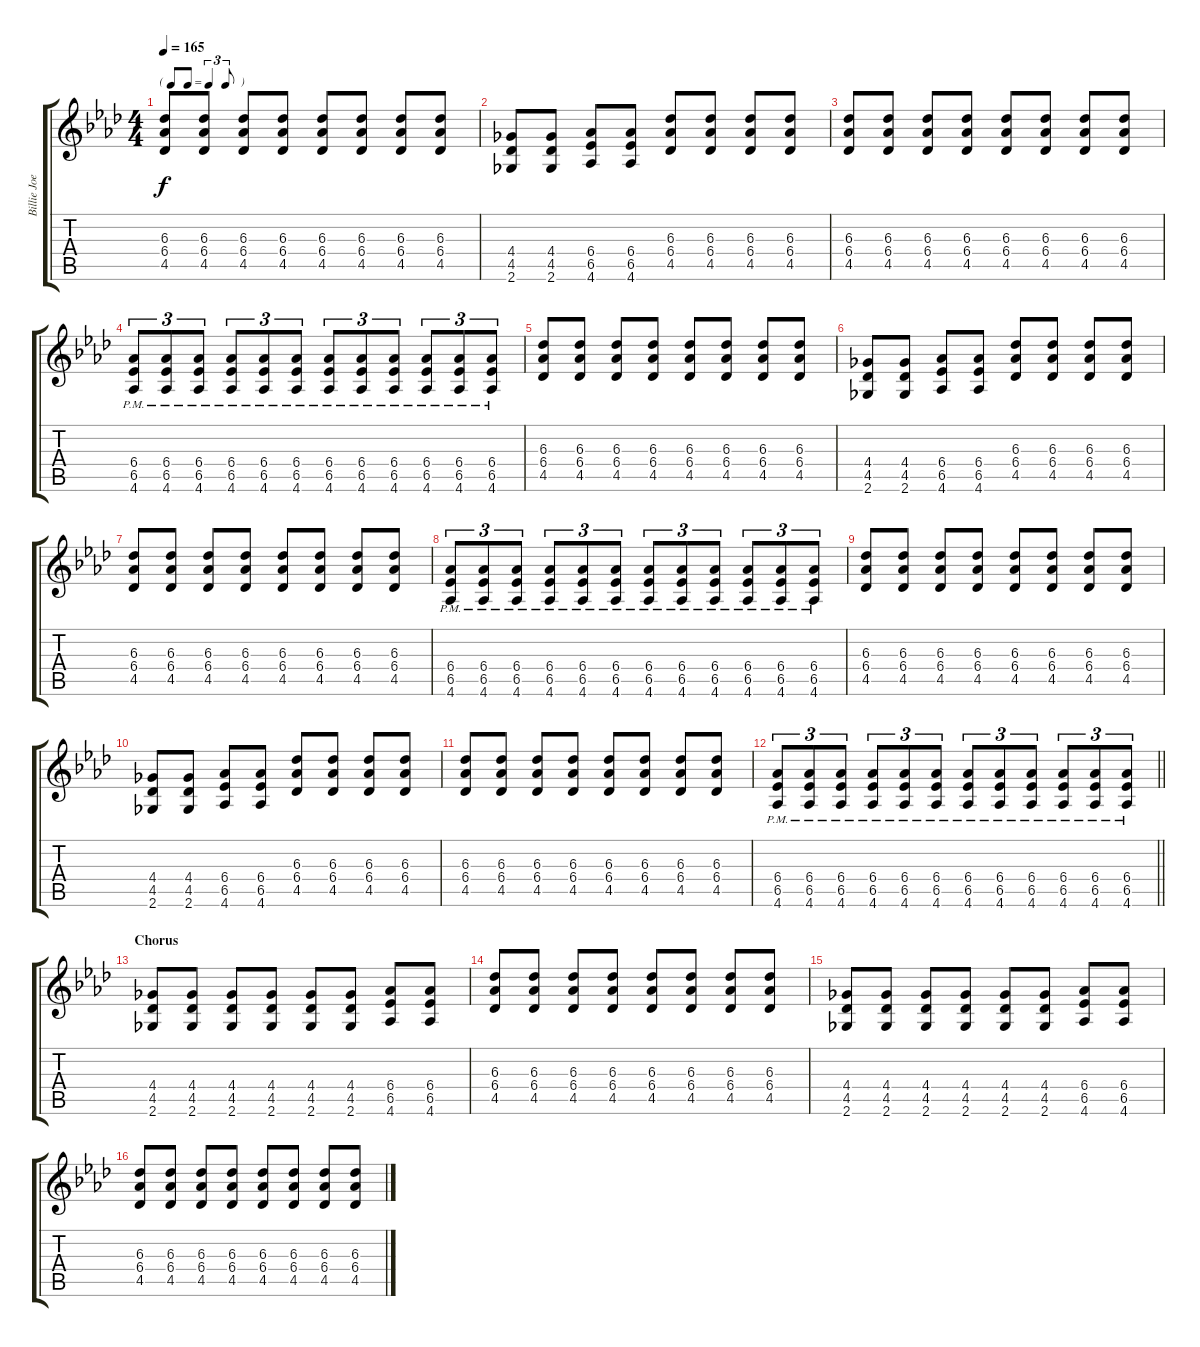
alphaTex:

\track ("Billie Joe Armstrong (Rhythm Guitar)" "Billie Joe") {instrument overdrivenguitar}
\staff {score tabs}
\tuning (E4 B3 G3 D3 A2 E2) {hide}
\ts (4 4)
\tf triplet8th
\tempo 165
\clef g2
\ks ab
(6.3 6.4 4.5).8{dy f} (6.3 6.4 4.5).8 (6.3 6.4 4.5).8 (6.3 6.4 4.5).8 (6.3 6.4 4.5).8 (6.3 6.4 4.5).8 (6.3 6.4 4.5).8 (6.3 6.4 4.5).8 |
(4.4 4.5 2.6).8 (4.4 4.5 2.6).8 (6.4 6.5 4.6).8 (6.4 6.5 4.6).8 (6.3 6.4 4.5).8 (6.3 6.4 4.5).8 (6.3 6.4 4.5).8 (6.3 6.4 4.5).8 |
(6.3 6.4 4.5).8 (6.3 6.4 4.5).8 (6.3 6.4 4.5).8 (6.3 6.4 4.5).8 (6.3 6.4 4.5).8 (6.3 6.4 4.5).8 (6.3 6.4 4.5).8 (6.3 6.4 4.5).8 |
(6.4{pm} 6.5{pm} 4.6{pm}).8{tu (3 2)} (6.4{pm} 6.5{pm} 4.6{pm}).8{tu (3 2)} (6.4{pm} 6.5{pm} 4.6{pm}).8{tu (3 2)} (6.4{pm} 6.5{pm} 4.6{pm}).8{tu (3 2)} (6.4{pm} 6.5{pm} 4.6{pm}).8{tu (3 2)} (6.4{pm} 6.5{pm} 4.6{pm}).8{tu (3 2)} (6.4{pm} 6.5{pm} 4.6{pm}).8{tu (3 2)} (6.4{pm} 6.5{pm} 4.6{pm}).8{tu (3 2)} (6.4{pm} 6.5{pm} 4.6{pm}).8{tu (3 2)} (6.4{pm} 6.5{pm} 4.6{pm}).8{tu (3 2)} (6.4{pm} 6.5{pm} 4.6{pm}).8{tu (3 2)} (6.4{pm} 6.5{pm} 4.6{pm}).8{tu (3 2)} |
(6.3 6.4 4.5).8 (6.3 6.4 4.5).8 (6.3 6.4 4.5).8 (6.3 6.4 4.5).8 (6.3 6.4 4.5).8 (6.3 6.4 4.5).8 (6.3 6.4 4.5).8 (6.3 6.4 4.5).8 |
(4.4 4.5 2.6).8 (4.4 4.5 2.6).8 (6.4 6.5 4.6).8 (6.4 6.5 4.6).8 (6.3 6.4 4.5).8 (6.3 6.4 4.5).8 (6.3 6.4 4.5).8 (6.3 6.4 4.5).8 |
(6.3 6.4 4.5).8 (6.3 6.4 4.5).8 (6.3 6.4 4.5).8 (6.3 6.4 4.5).8 (6.3 6.4 4.5).8 (6.3 6.4 4.5).8 (6.3 6.4 4.5).8 (6.3 6.4 4.5).8 |
(6.4{pm} 6.5{pm} 4.6{pm}).8{tu (3 2)} (6.4{pm} 6.5{pm} 4.6{pm}).8{tu (3 2)} (6.4{pm} 6.5{pm} 4.6{pm}).8{tu (3 2)} (6.4{pm} 6.5{pm} 4.6{pm}).8{tu (3 2)} (6.4{pm} 6.5{pm} 4.6{pm}).8{tu (3 2)} (6.4{pm} 6.5{pm} 4.6{pm}).8{tu (3 2)} (6.4{pm} 6.5{pm} 4.6{pm}).8{tu (3 2)} (6.4{pm} 6.5{pm} 4.6{pm}).8{tu (3 2)} (6.4{pm} 6.5{pm} 4.6{pm}).8{tu (3 2)} (6.4{pm} 6.5{pm} 4.6{pm}).8{tu (3 2)} (6.4{pm} 6.5{pm} 4.6{pm}).8{tu (3 2)} (6.4{pm} 6.5{pm} 4.6{pm}).8{tu (3 2)} |
(6.3 6.4 4.5).8 (6.3 6.4 4.5).8 (6.3 6.4 4.5).8 (6.3 6.4 4.5).8 (6.3 6.4 4.5).8 (6.3 6.4 4.5).8 (6.3 6.4 4.5).8 (6.3 6.4 4.5).8 |
(4.4 4.5 2.6).8 (4.4 4.5 2.6).8 (6.4 6.5 4.6).8 (6.4 6.5 4.6).8 (6.3 6.4 4.5).8 (6.3 6.4 4.5).8 (6.3 6.4 4.5).8 (6.3 6.4 4.5).8 |
(6.3 6.4 4.5).8 (6.3 6.4 4.5).8 (6.3 6.4 4.5).8 (6.3 6.4 4.5).8 (6.3 6.4 4.5).8 (6.3 6.4 4.5).8 (6.3 6.4 4.5).8 (6.3 6.4 4.5).8 |
\barLineRight lightlight
(6.4{pm} 6.5{pm} 4.6{pm}).8{tu (3 2)} (6.4{pm} 6.5{pm} 4.6{pm}).8{tu (3 2)} (6.4{pm} 6.5{pm} 4.6{pm}).8{tu (3 2)} (6.4{pm} 6.5{pm} 4.6{pm}).8{tu (3 2)} (6.4{pm} 6.5{pm} 4.6{pm}).8{tu (3 2)} (6.4{pm} 6.5{pm} 4.6{pm}).8{tu (3 2)} (6.4{pm} 6.5{pm} 4.6{pm}).8{tu (3 2)} (6.4{pm} 6.5{pm} 4.6{pm}).8{tu (3 2)} (6.4{pm} 6.5{pm} 4.6{pm}).8{tu (3 2)} (6.4{pm} 6.5{pm} 4.6{pm}).8{tu (3 2)} (6.4{pm} 6.5{pm} 4.6{pm}).8{tu (3 2)} (6.4{pm} 6.5{pm} 4.6{pm}).8{tu (3 2)} |
\section ("" "Chorus")
(4.4 4.5 2.6).8 (4.4 4.5 2.6).8 (4.4 4.5 2.6).8 (4.4 4.5 2.6).8 (4.4 4.5 2.6).8 (4.4 4.5 2.6).8 (6.4 6.5 4.6).8 (6.4 6.5 4.6).8 |
(6.3 6.4 4.5).8 (6.3 6.4 4.5).8 (6.3 6.4 4.5).8 (6.3 6.4 4.5).8 (6.3 6.4 4.5).8 (6.3 6.4 4.5).8 (6.3 6.4 4.5).8 (6.3 6.4 4.5).8 |
(4.4 4.5 2.6).8 (4.4 4.5 2.6).8 (4.4 4.5 2.6).8 (4.4 4.5 2.6).8 (4.4 4.5 2.6).8 (4.4 4.5 2.6).8 (6.4 6.5 4.6).8 (6.4 6.5 4.6).8 |
(6.3 6.4 4.5).8 (6.3 6.4 4.5).8 (6.3 6.4 4.5).8 (6.3 6.4 4.5).8 (6.3 6.4 4.5).8 (6.3 6.4 4.5).8 (6.3 6.4 4.5).8 (6.3 6.4 4.5).8
